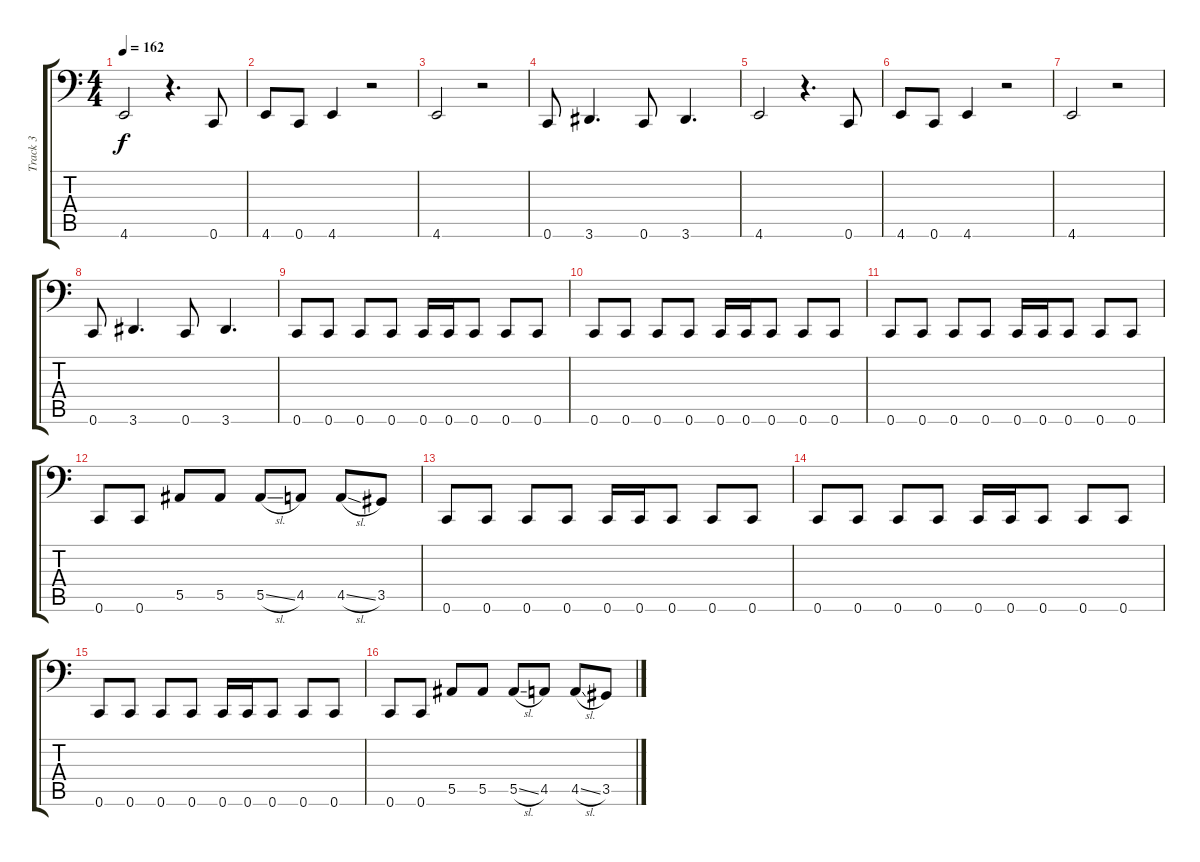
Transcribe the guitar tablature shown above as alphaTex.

\track ("Track 3" "Track 3") {instrument electricbassfinger}
\staff {score tabs}
\tuning (Db3 Ab2 Eb2 Bb1 F1 C1) {hide}
\ts (4 4)
\tempo 162
\clef f4
\ks c
4.6.2{dy f} r.4{d} 0.6.8 |
4.6.8 0.6.8 4.6.4 r.2 |
4.6.2 r.2 |
0.6.8 3.6.4{d} 0.6.8 3.6.4{d} |
4.6.2 r.4{d} 0.6.8 |
4.6.8 0.6.8 4.6.4 r.2 |
4.6.2 r.2 |
0.6.8 3.6.4{d} 0.6.8 3.6.4{d} |
0.6.8 0.6.8 0.6.8 0.6.8 0.6.16 0.6.16 0.6.8 0.6.8 0.6.8 |
0.6.8 0.6.8 0.6.8 0.6.8 0.6.16 0.6.16 0.6.8 0.6.8 0.6.8 |
0.6.8 0.6.8 0.6.8 0.6.8 0.6.16 0.6.16 0.6.8 0.6.8 0.6.8 |
0.6.8 0.6.8 5.5.8 5.5.8 5.5{sl}.8 4.5.8 4.5{sl}.8 3.5.8 |
0.6.8 0.6.8 0.6.8 0.6.8 0.6.16 0.6.16 0.6.8 0.6.8 0.6.8 |
0.6.8 0.6.8 0.6.8 0.6.8 0.6.16 0.6.16 0.6.8 0.6.8 0.6.8 |
0.6.8 0.6.8 0.6.8 0.6.8 0.6.16 0.6.16 0.6.8 0.6.8 0.6.8 |
0.6.8 0.6.8 5.5.8 5.5.8 5.5{sl}.8 4.5.8 4.5{sl}.8 3.5.8
